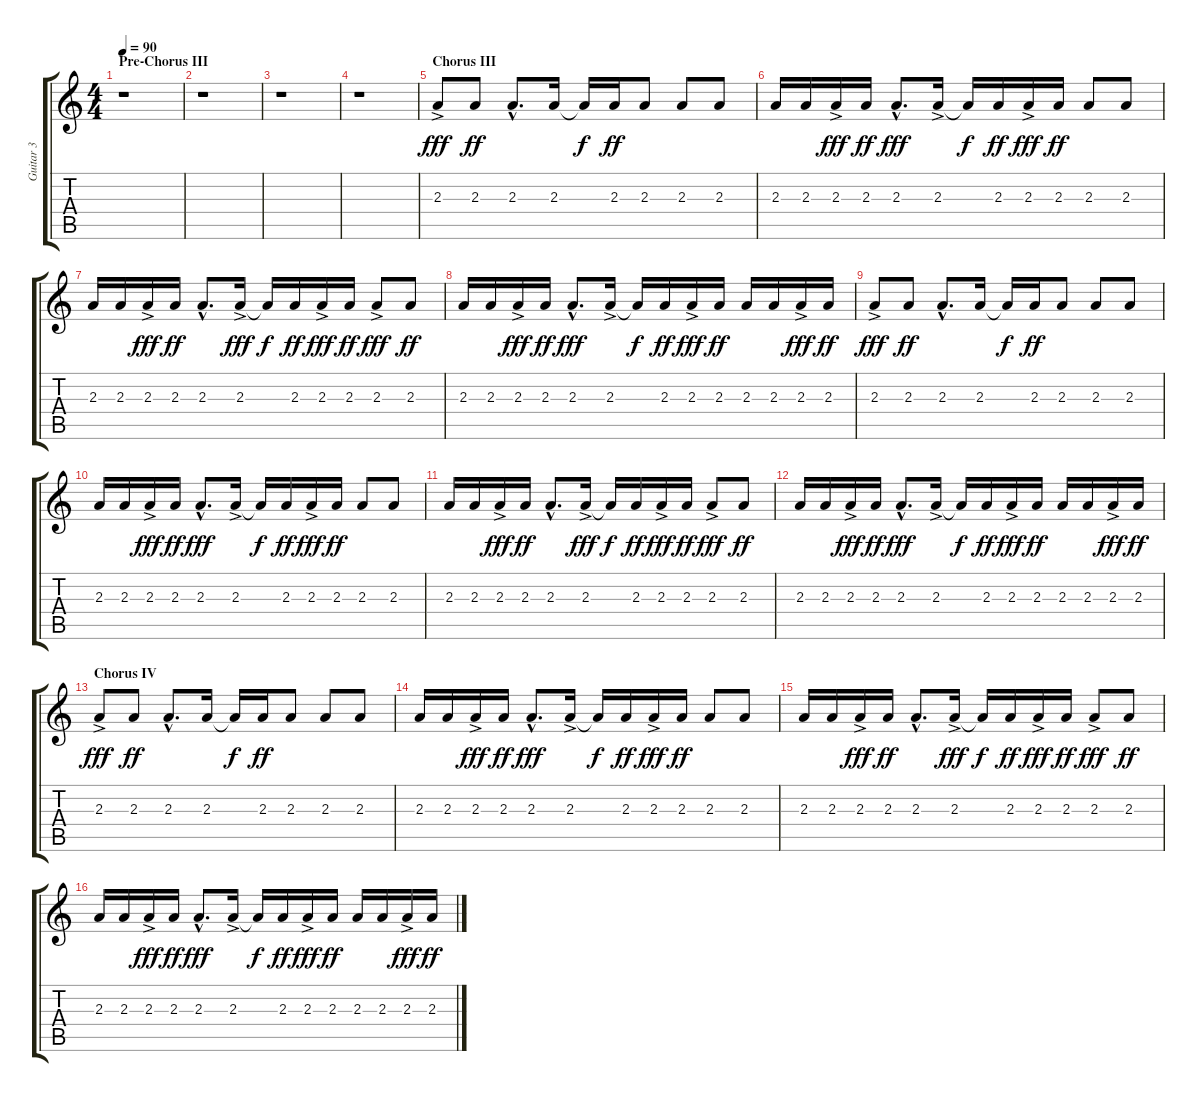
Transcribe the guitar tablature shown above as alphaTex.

\track ("Guitar 3" "Guitar 3") {instrument overdrivenguitar}
\staff {score tabs}
\tuning (E4 B3 G3 D3 A2 E2) {hide}
\ts (4 4)
\section ("" "Pre-Chorus III")
\tempo 90
\clef g2
\ks c
r.1{dy ff} |
r.1 |
r.1 |
r.1 |
\section ("" "Chorus III")
2.3{ac}.8{dy fff volume 10 balance 8} 2.3.8{dy ff} 2.3{hac}.8{d} 2.3.16 2.3{t}.16{dy f} 2.3.16{dy ff} 2.3.8 2.3.8 2.3.8 |
2.3.16 2.3.16 2.3{ac}.16{dy fff} 2.3.16{dy ff} 2.3{hac}.8{d dy fff} 2.3{ac}.16 2.3{t}.16{dy f} 2.3.16{dy ff} 2.3{ac}.16{dy fff} 2.3.16{dy ff} 2.3.8 2.3.8 |
2.3.16 2.3.16 2.3{ac}.16{dy fff} 2.3.16{dy ff} 2.3{hac}.8{d} 2.3{ac}.16{dy fff} 2.3{t}.16{dy f} 2.3.16{dy ff} 2.3{ac}.16{dy fff} 2.3.16{dy ff} 2.3{ac}.8{dy fff} 2.3.8{dy ff} |
2.3.16 2.3.16 2.3{ac}.16{dy fff} 2.3.16{dy ff} 2.3{hac}.8{d dy fff} 2.3{ac}.16 2.3{t}.16{dy f} 2.3.16{dy ff} 2.3{ac}.16{dy fff} 2.3.16{dy ff} 2.3.16 2.3.16 2.3{ac}.16{dy fff} 2.3.16{dy ff} |
2.3{ac}.8{dy fff volume 10 balance 8} 2.3.8{dy ff} 2.3{hac}.8{d} 2.3.16 2.3{t}.16{dy f} 2.3.16{dy ff} 2.3.8 2.3.8 2.3.8 |
2.3.16 2.3.16 2.3{ac}.16{dy fff} 2.3.16{dy ff} 2.3{hac}.8{d dy fff} 2.3{ac}.16 2.3{t}.16{dy f} 2.3.16{dy ff} 2.3{ac}.16{dy fff} 2.3.16{dy ff} 2.3.8 2.3.8 |
2.3.16 2.3.16 2.3{ac}.16{dy fff} 2.3.16{dy ff} 2.3{hac}.8{d} 2.3{ac}.16{dy fff} 2.3{t}.16{dy f} 2.3.16{dy ff} 2.3{ac}.16{dy fff} 2.3.16{dy ff} 2.3{ac}.8{dy fff} 2.3.8{dy ff} |
2.3.16 2.3.16 2.3{ac}.16{dy fff} 2.3.16{dy ff} 2.3{hac}.8{d dy fff} 2.3{ac}.16 2.3{t}.16{dy f} 2.3.16{dy ff} 2.3{ac}.16{dy fff} 2.3.16{dy ff} 2.3.16 2.3.16 2.3{ac}.16{dy fff} 2.3.16{dy ff} |
\section ("" "Chorus IV")
2.3{ac}.8{dy fff volume 10 balance 8} 2.3.8{dy ff} 2.3{hac}.8{d} 2.3.16 2.3{t}.16{dy f} 2.3.16{dy ff} 2.3.8 2.3.8 2.3.8 |
2.3.16 2.3.16 2.3{ac}.16{dy fff} 2.3.16{dy ff} 2.3{hac}.8{d dy fff} 2.3{ac}.16 2.3{t}.16{dy f} 2.3.16{dy ff} 2.3{ac}.16{dy fff} 2.3.16{dy ff} 2.3.8 2.3.8 |
2.3.16 2.3.16 2.3{ac}.16{dy fff} 2.3.16{dy ff} 2.3{hac}.8{d} 2.3{ac}.16{dy fff} 2.3{t}.16{dy f} 2.3.16{dy ff} 2.3{ac}.16{dy fff} 2.3.16{dy ff} 2.3{ac}.8{dy fff} 2.3.8{dy ff} |
2.3.16 2.3.16 2.3{ac}.16{dy fff} 2.3.16{dy ff} 2.3{hac}.8{d dy fff} 2.3{ac}.16 2.3{t}.16{dy f} 2.3.16{dy ff} 2.3{ac}.16{dy fff} 2.3.16{dy ff} 2.3.16 2.3.16 2.3{ac}.16{dy fff} 2.3.16{dy ff}
